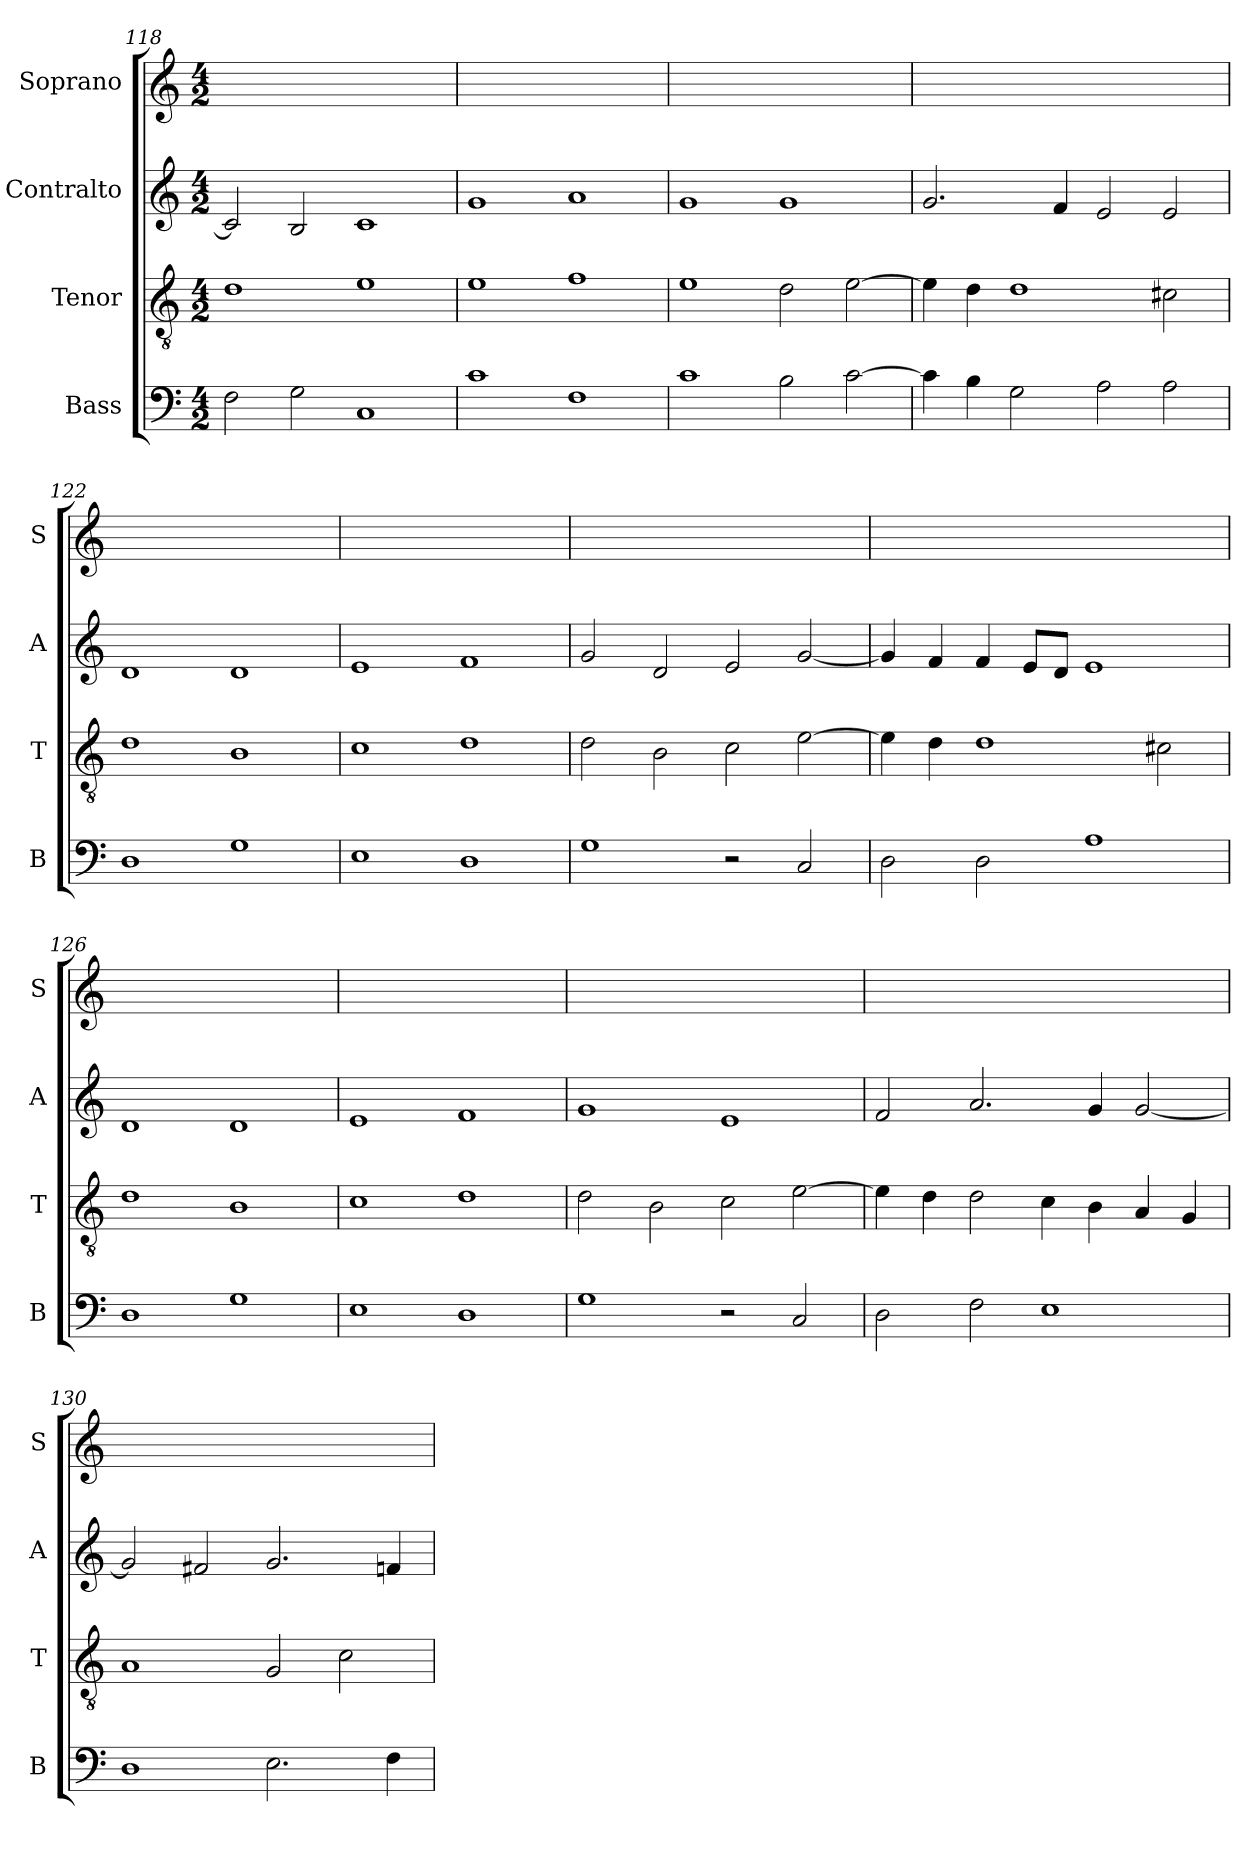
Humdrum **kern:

**kern	**kern	**kern	**kern
*part4	*part3	*part2	*part1
*staff4	*staff3	*staff2	*staff1
*I"Bass	*I"Tenor	*I"Contralto	*I"Soprano
*I'B	*I'T	*I'A	*I'S
*clefF4	*clefGv2	*clefG2	*clefG2
*k[]	*k[]	*k[]	*k[]
*G:mix	*G:mix	*G:mix	*G:mix
*M4/2	*M4/2	*M4/2	*M4/2
=118	=118	=118	=118
2F	1d	2c]	0ryy
2G	.	2B	.
1C	1e	1c	.
=119	=119	=119	=119
1c	1e	1g	0ryy
1F	1f	1a	.
=120	=120	=120	=120
1c	1e	1g	0ryy
2B	2d	1g	.
[2c	[2e	.	.
=121	=121	=121	=121
4c]	4e]	2.g	0ryy
4B	4d	.	.
2G	1d	.	.
.	.	4f	.
2A	.	2e	.
2A	2c#X	2e	.
=122	=122	=122	=122
1D	1d	1d	0ryy
1G	1B	1d	.
=123	=123	=123	=123
1E	1c	1e	0ryy
1D	1d	1f	.
=124	=124	=124	=124
1G	2d	2g	0ryy
.	2B	2d	.
2r	2c	2e	.
2C	[2e	[2g	.
=125	=125	=125	=125
2D	4e]	4g]	0ryy
.	4d	4f	.
2D	1d	4f	.
.	.	8e/L	.
.	.	8d/J	.
1A	.	1e	.
.	2c#X	.	.
=126	=126	=126	=126
1D	1d	1d	0ryy
1G	1B	1d	.
=127	=127	=127	=127
1E	1c	1e	0ryy
1D	1d	1f	.
=128	=128	=128	=128
1G	2d	1g	0ryy
.	2B	.	.
2r	2c	1e	.
2C	[2e	.	.
=129	=129	=129	=129
2D	4e]	2f	0ryy
.	4d	.	.
2F	2d	2.a	.
1E	4c	.	.
.	4B	4g	.
.	4A	[2g	.
.	4G	.	.
=130	=130	=130	=130
1D	1A	2g]	0ryy
.	.	2f#X	.
2.E	2G	2.g	.
.	2c	.	.
4F	.	4fn	.
=	=	=	=
*-	*-	*-	*-
